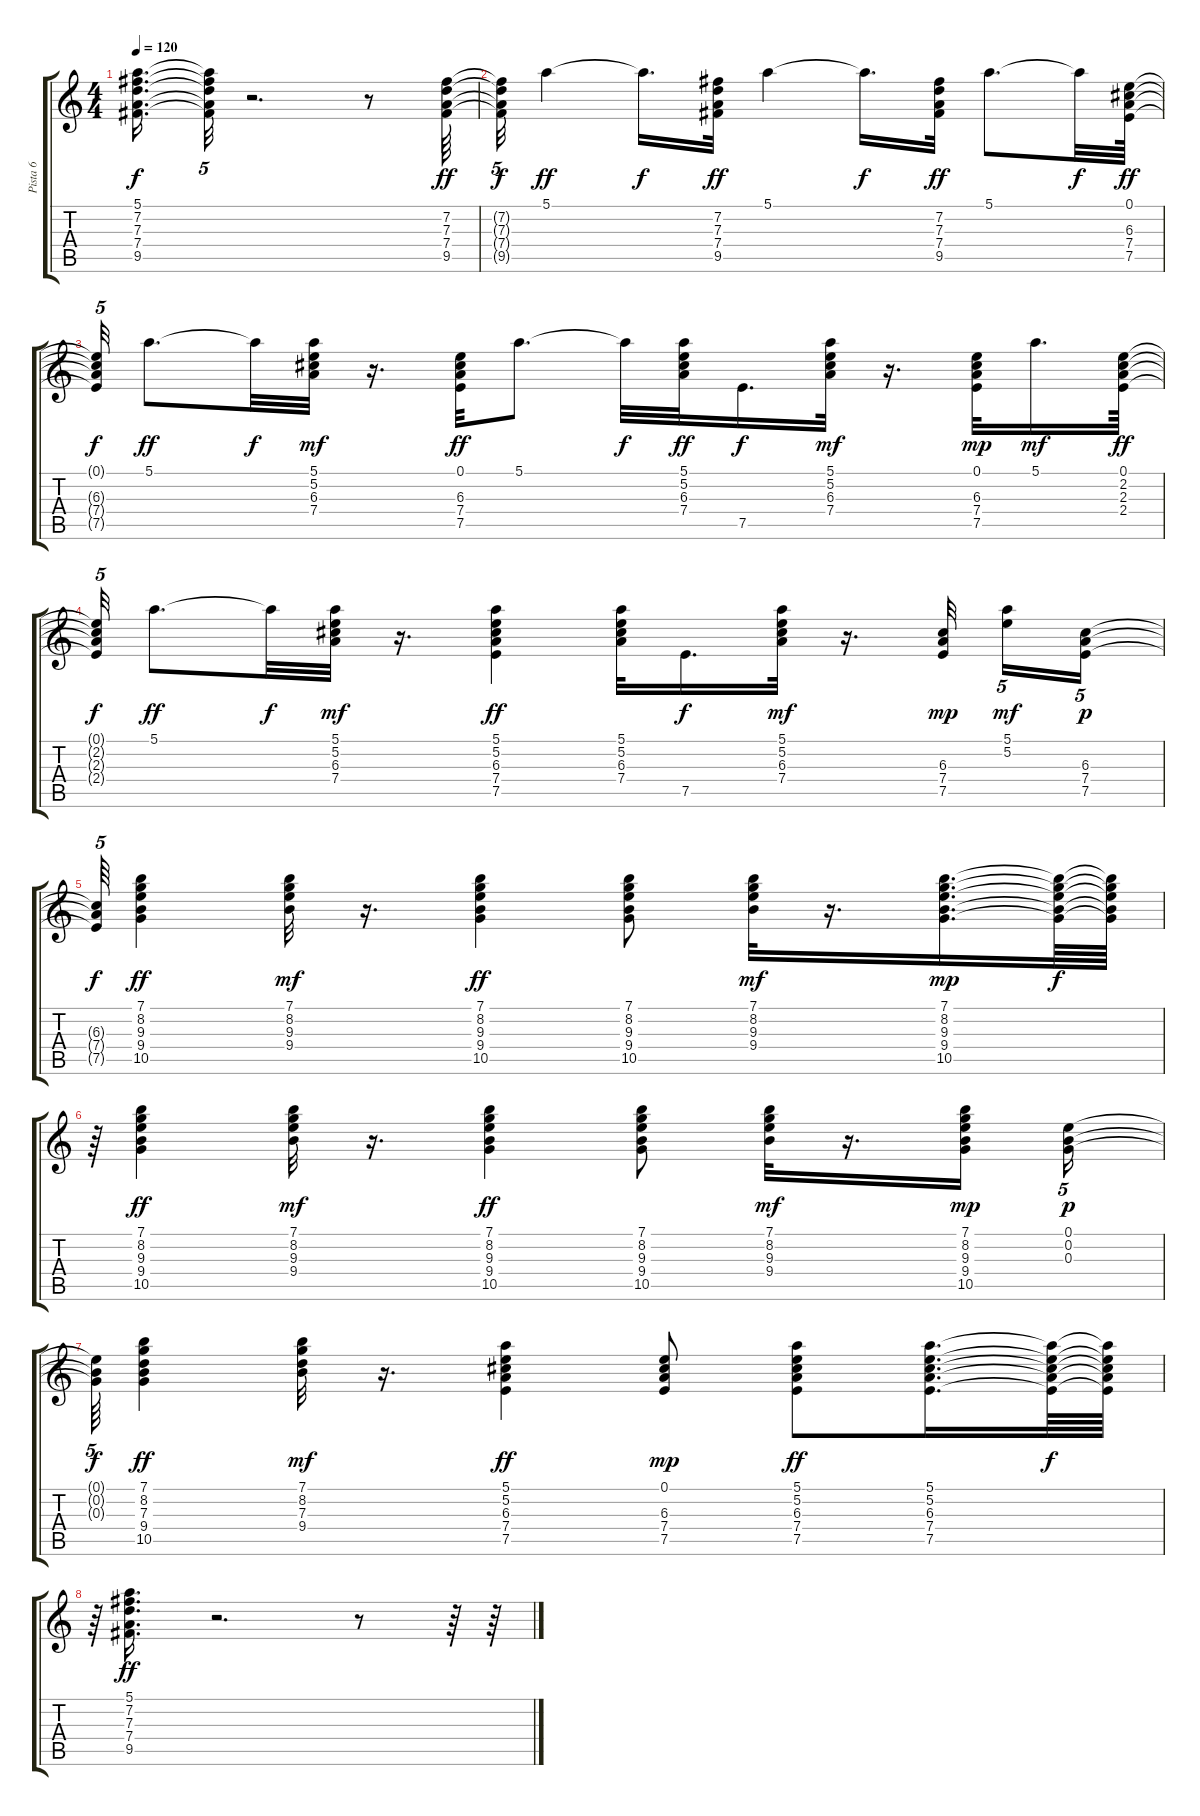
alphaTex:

\track ("Pista 6" "Pista 6") {instrument acousticguitarnylon}
\staff {score tabs}
\tuning (E4 B3 G3 D3 A2 E2) {hide}
\ts (4 4)
\tempo 120
\clef g2
\ks c
(5.1{t} 7.2{t} 7.3{t} 7.4{t} 9.5{t}).16{d dy f} (5.1{t} 7.2{t} 7.3{t} 7.4{t} 9.5{t}).32{tu (5 4)} r.2{d} r.8 (7.2 7.3 7.4 9.5).64{dy ff} |
(7.2{t} 7.3{t} 7.4{t} 9.5{t}).32{tu (5 4) dy f} 5.1.4{dy ff} 5.1{t}.16{d dy f} (7.2 7.3 7.4 9.5).32{dy ff} 5.1.4 5.1{t}.16{d dy f} (7.2 7.3 7.4 9.5).32{dy ff} 5.1.8{d} 5.1{t}.32{dy f} (0.1 6.3 7.4 7.5).64{dy ff} |
(0.1{t} 6.3{t} 7.4{t} 7.5{t}).32{tu (5 4) dy f} 5.1.8{d dy ff} 5.1{t}.32{dy f} (5.1 5.2 6.3 7.4).32{dy mf} r.16{d} (0.1 6.3 7.4 7.5).32{dy ff} 5.1.8{d} 5.1{t}.32{dy f} (5.1 5.2 6.3 7.4).32{dy ff} 7.5.16{d dy f} (5.1 5.2 6.3 7.4).32{dy mf} r.16{d} (0.1 6.3 7.4 7.5).32{dy mp} 5.1.16{d dy mf} (0.1 2.2 2.3 2.4).64{dy ff} |
(0.1{t} 2.2{t} 2.3{t} 2.4{t}).32{tu (5 4) dy f} 5.1.8{d dy ff} 5.1{t}.32{dy f} (5.1 5.2 6.3 7.4).32{dy mf} r.16{d} (5.1 5.2 6.3 7.4 7.5).4{dy ff} (5.1 5.2 6.3 7.4).32 7.5.16{d dy f} (5.1 5.2 6.3 7.4).32{dy mf} r.16{d} (6.3 7.4 7.5).32{dy mp beam splitsecondary} (5.1 5.2).16{tu (5 4) dy mf} (6.3 7.4 7.5).16{tu (5 4) dy p} |
(6.3{t} 7.4{t} 7.5{t}).64{tu (5 4) dy f} (7.1 8.2 9.3 9.4 10.5).4{dy ff} (7.1 8.2 9.3 9.4).32{dy mf} r.16{d} (7.1 8.2 9.3 9.4 10.5).4{dy ff} (7.1 8.2 9.3 9.4 10.5).8 (7.1 8.2 9.3 9.4).32{dy mf} r.16{d} (7.1 8.2 9.3 9.4 10.5).16{d dy mp} (7.1{t} 8.2{t} 9.3{t} 9.4{t} 10.5{t}).64{dy f} (7.1{t} 8.2{t} 9.3{t} 9.4{t} 10.5{t}).64 |
r.64{tu (5 4)} (7.1 8.2 9.3 9.4 10.5).4{dy ff} (7.1 8.2 9.3 9.4).32{dy mf} r.16{d} (7.1 8.2 9.3 9.4 10.5).4{dy ff} (7.1 8.2 9.3 9.4 10.5).8 (7.1 8.2 9.3 9.4).32{dy mf} r.16{d} (7.1 8.2 9.3 9.4 10.5).16{dy mp} (0.1 0.2 0.3).16{tu (5 4) dy p} |
(0.1{t} 0.2{t} 0.3{t}).64{tu (5 4) dy f} (7.1 8.2 7.3 9.4 10.5).4{dy ff} (7.1 8.2 7.3 9.4).32{dy mf} r.16{d} (5.1 5.2 6.3 7.4 7.5).4{dy ff} (0.1 6.3 7.4 7.5).8{dy mp} (5.1 5.2 6.3 7.4 7.5).8{dy ff} (5.1 5.2 6.3 7.4 7.5).16{d} (5.1{t} 5.2{t} 6.3{t} 7.4{t} 7.5{t}).64{dy f} (5.1{t} 5.2{t} 6.3{t} 7.4{t} 7.5{t}).64 |
r.64{tu (5 4)} (5.1 7.2 7.3 7.4 9.5).16{d dy ff} r.2{d} r.8 r.64 r.64
